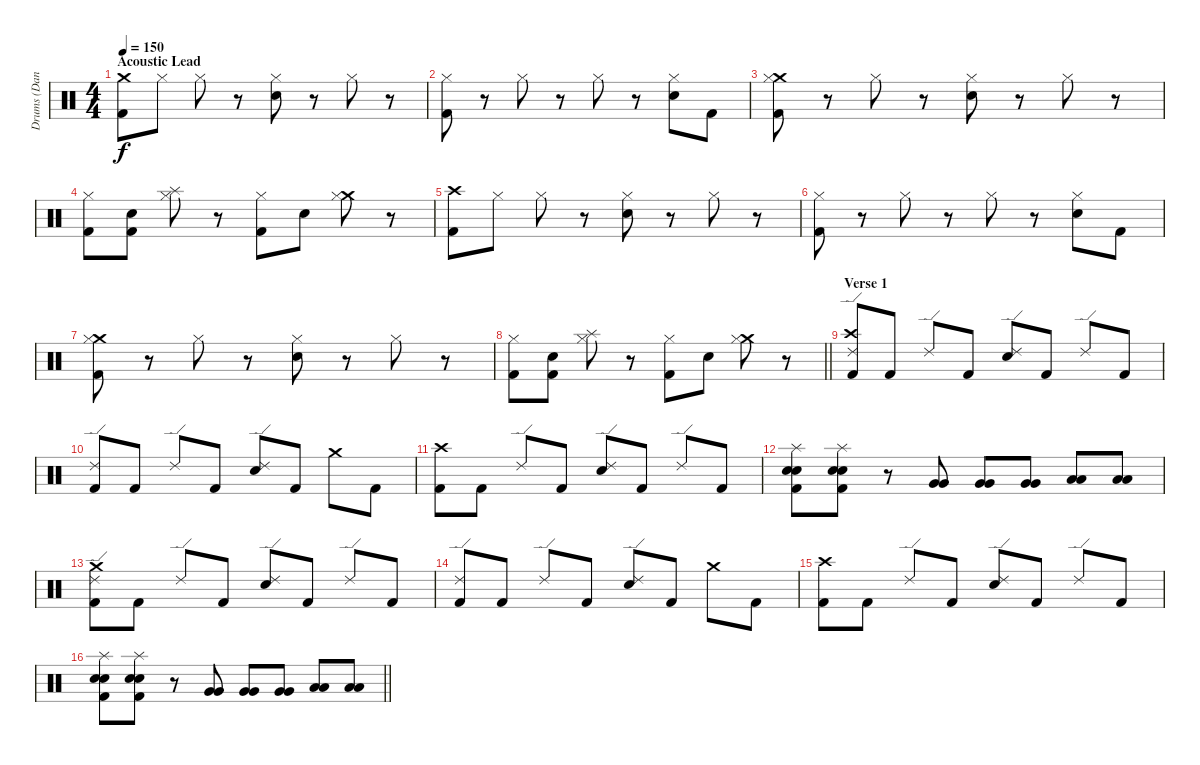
\track ("Drums (Daniel Svensson)" "Drums (Dan") {instrument percussion}
\staff {score}
\articulation defaults
\ts (4 4)
\section ("" "Acoustic Lead")
\tempo 150
\clef neutral
\ks c
("Crash medium (hit)" "Kick (hit) 2").8{dy f} "Hi-Hat (closed)".8 "Hi-Hat (closed)".8 r.8 ("Hi-Hat (closed)" "Snare (hit) 2").8 r.8 "Hi-Hat (closed)".8 r.8 |
("Hi-Hat (closed)" "Kick (hit) 2").8 r.8 "Hi-Hat (closed)".8 r.8 "Hi-Hat (closed)".8 r.8 ("Hi-Hat (closed)" "Snare (hit) 2").8 "Kick (hit) 2".8 |
("Crash medium (hit)" "Hi-Hat (closed)" "Kick (hit) 2").8 r.8 "Hi-Hat (closed)".8 r.8 ("Hi-Hat (closed)" "Snare (hit) 2").8 r.8 "Hi-Hat (closed)".8 r.8 |
("Hi-Hat (closed)" "Kick (hit) 2").8 ("Snare (hit) 2" "Kick (hit) 2").8 ("Splash (hit)" "Hi-Hat (closed)").8 r.8 ("Hi-Hat (closed)" "Kick (hit) 2").8 "Snare (hit) 2".8 ("Crash medium (hit)" "Hi-Hat (closed)").8 r.8 |
("Crash high (hit)" "Kick (hit) 2").8 "Hi-Hat (closed)".8 "Hi-Hat (closed)".8 r.8 ("Hi-Hat (closed)" "Snare (hit) 2").8 r.8 "Hi-Hat (closed)".8 r.8 |
("Hi-Hat (closed)" "Kick (hit) 2").8 r.8 "Hi-Hat (closed)".8 r.8 "Hi-Hat (closed)".8 r.8 ("Hi-Hat (closed)" "Snare (hit) 2").8 "Kick (hit) 2".8 |
("Crash medium (hit)" "Hi-Hat (closed)" "Kick (hit) 2").8 r.8 "Hi-Hat (closed)".8 r.8 ("Hi-Hat (closed)" "Snare (hit) 2").8 r.8 "Hi-Hat (closed)".8 r.8 |
\barLineRight lightlight
("Hi-Hat (closed)" "Kick (hit) 2").8 ("Snare (hit) 2" "Kick (hit) 2").8 ("Splash (hit)" "Hi-Hat (closed)").8 r.8 ("Hi-Hat (closed)" "Kick (hit) 2").8 "Snare (hit) 2".8 ("Crash medium (hit)" "Hi-Hat (closed)").8 r.8 |
\section ("" "Verse 1")
("Ride (edge) 2" "Crash high (hit)" "Kick (hit) 2").8 "Kick (hit) 2".8 "Ride (edge) 2".8 "Kick (hit) 2".8 ("Ride (edge) 2" "Snare (hit) 2").8 "Kick (hit) 2".8 "Ride (edge) 2".8 "Kick (hit) 2".8 |
("Ride (edge) 2" "Kick (hit) 2").8 "Kick (hit) 2".8 "Ride (edge) 2".8 "Kick (hit) 2".8 ("Ride (edge) 2" "Snare (hit) 2").8 "Kick (hit) 2".8 "Crash medium (hit)".8 "Kick (hit) 2".8 |
("Crash high (hit)" "Kick (hit) 2").8 "Kick (hit) 2".8 "Ride (edge) 2".8 "Kick (hit) 2".8 ("Ride (edge) 2" "Snare (hit) 2").8 "Kick (hit) 2".8 "Ride (edge) 2".8 "Kick (hit) 2".8 |
("Splash (hit)" "Kick (hit) 2" "Snare (hit) 2" "Snare (hit) 2").8 ("Splash (hit)" "Kick (hit) 2" "Snare (hit) 2" "Snare (hit) 2").8 r.8 ("Very Low Tom (hit)" "Very Low Tom (hit)").8 ("Very Low Tom (hit)" "Very Low Tom (hit)").8 ("Very Low Tom (hit)" "Very Low Tom (hit)").8 ("Low Floor Tom (hit)" "Low Floor Tom (hit)").8 ("Low Floor Tom (hit)" "Low Floor Tom (hit)").8 |
("Ride (edge) 2" "Crash medium (hit)" "Kick (hit) 2").8 "Kick (hit) 2".8 "Ride (edge) 2".8 "Kick (hit) 2".8 ("Ride (edge) 2" "Snare (hit) 2").8 "Kick (hit) 2".8 "Ride (edge) 2".8 "Kick (hit) 2".8 |
("Ride (edge) 2" "Kick (hit) 2").8 "Kick (hit) 2".8 "Ride (edge) 2".8 "Kick (hit) 2".8 ("Ride (edge) 2" "Snare (hit) 2").8 "Kick (hit) 2".8 "Crash medium (hit)".8 "Kick (hit) 2".8 |
("Crash high (hit)" "Kick (hit) 2").8 "Kick (hit) 2".8 "Ride (edge) 2".8 "Kick (hit) 2".8 ("Ride (edge) 2" "Snare (hit) 2").8 "Kick (hit) 2".8 "Ride (edge) 2".8 "Kick (hit) 2".8 |
\barLineRight lightlight
("Splash (hit)" "Kick (hit) 2" "Snare (hit) 2" "Snare (hit) 2").8 ("Splash (hit)" "Kick (hit) 2" "Snare (hit) 2" "Snare (hit) 2").8 r.8 ("Very Low Tom (hit)" "Very Low Tom (hit)").8 ("Very Low Tom (hit)" "Very Low Tom (hit)").8 ("Very Low Tom (hit)" "Very Low Tom (hit)").8 ("Low Floor Tom (hit)" "Low Floor Tom (hit)").8 ("Low Floor Tom (hit)" "Low Floor Tom (hit)").8
